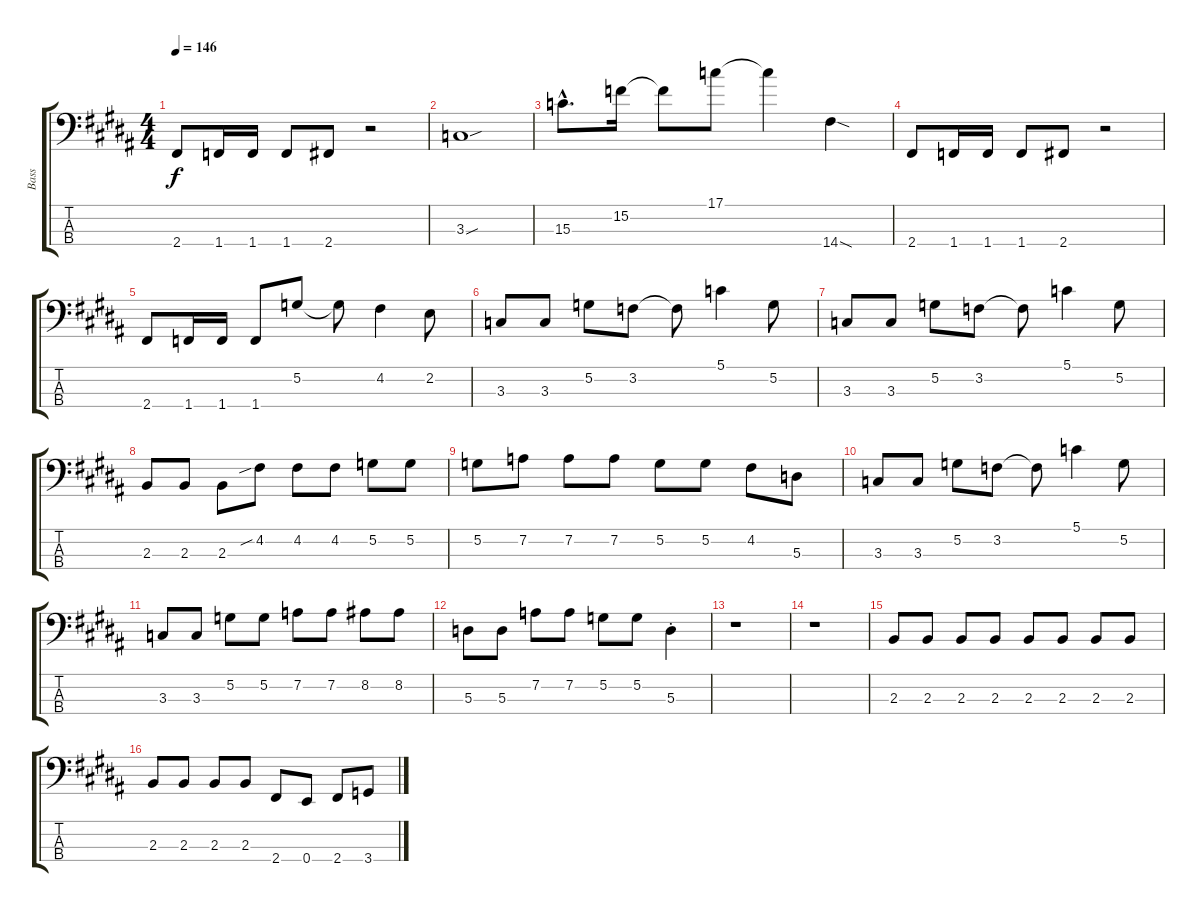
\track ("Bass" "Bass") {instrument electricbasspick}
\staff {score tabs}
\tuning (G2 D2 A1 E1) {hide}
\ts (4 4)
\tempo 146
\clef f4
\ks b
2.4.8{dy f} 1.4.16 1.4.16 1.4.8 2.4.8 r.2 |
3.3{sou}.1 |
15.3{hac}.8{d} 15.2.16 15.2{t}.8 17.1.8 17.1{t}.4 14.4{sod}.4 |
2.4.8 1.4.16 1.4.16 1.4.8 2.4.8 r.2 |
2.4.8 1.4.16 1.4.16 1.4.8 5.2.8 5.2{t}.8 4.2.4 2.2.8 |
3.3.8 3.3.8 5.2.8 3.2.8 3.2{t}.8 5.1.4 5.2.8 |
3.3.8 3.3.8 5.2.8 3.2.8 3.2{t}.8 5.1.4 5.2.8 |
2.3.8 2.3.8 2.3.8 4.2{sib}.8 4.2.8 4.2.8 5.2.8 5.2.8 |
5.2.8 7.2.8 7.2.8 7.2.8 5.2.8 5.2.8 4.2.8 5.3.8 |
3.3.8 3.3.8 5.2.8 3.2.8 3.2{t}.8 5.1.4 5.2.8 |
3.3.8 3.3.8 5.2.8 5.2.8 7.2.8 7.2.8 8.2.8 8.2.8 |
5.3.8 5.3.8 7.2.8 7.2.8 5.2.8 5.2.8 5.3{st}.4 |
r.1 |
r.1 |
2.3.8 2.3.8 2.3.8 2.3.8 2.3.8 2.3.8 2.3.8 2.3.8 |
2.3.8 2.3.8 2.3.8 2.3.8 2.4.8 0.4.8 2.4.8 3.4.8
